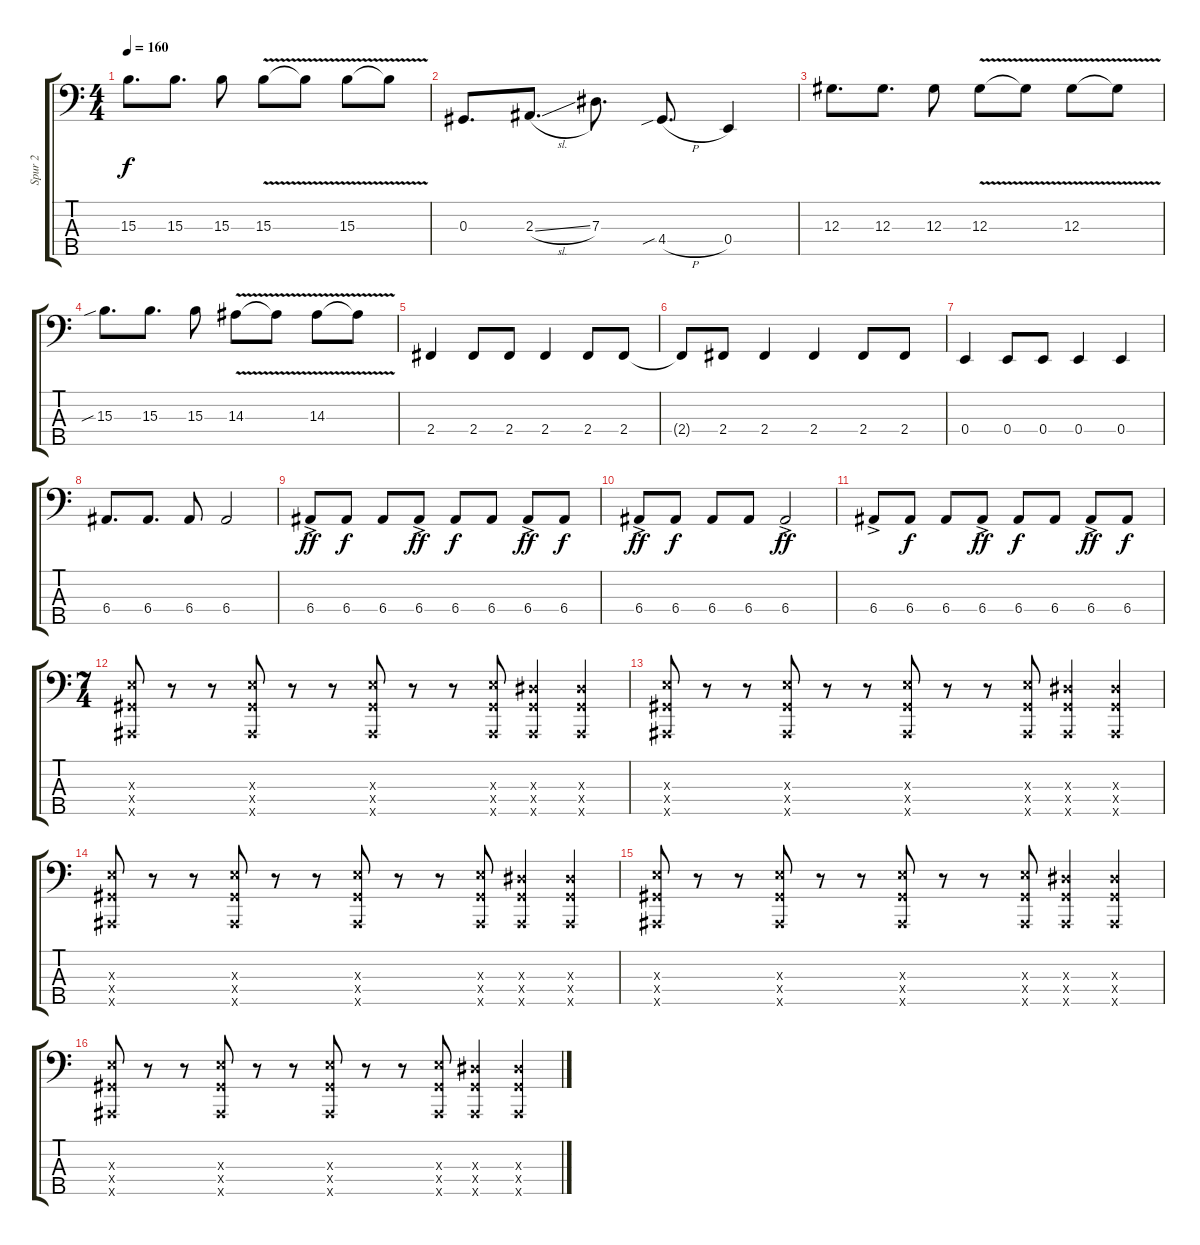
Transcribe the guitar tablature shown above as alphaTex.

\track ("Spur 2" "Spur 2") {instrument electricbassfinger}
\staff {score tabs}
\tuning (Gb2 Db2 Ab1 E1 Bb0) {hide}
\ts (4 4)
\tempo 160
\clef f4
\ks c
15.3.8{d dy f} 15.3.8{d} 15.3.8 15.3{v}.8 15.3{t}.8 15.3{v}.8 15.3{t}.8 |
0.3.8{d} 2.3{sl}.8{d} 7.3.8{d} 4.4{sib h}.8{d} 0.4.4 |
12.3.8{d} 12.3.8{d} 12.3.8 12.3{v}.8 12.3{t}.8 12.3{v}.8 12.3{t}.8 |
15.3{sib}.8{d} 15.3.8{d} 15.3.8 14.3{v}.8 14.3{t}.8 14.3{v}.8 14.3{t}.8 |
2.4.4 2.4.8 2.4.8 2.4.4 2.4.8 2.4.8 |
2.4{t}.8 2.4.8 2.4.4 2.4.4 2.4.8 2.4.8 |
0.4.4 0.4.8 0.4.8 0.4.4 0.4.4 |
6.4.8{d} 6.4.8{d} 6.4.8 6.4.2 |
6.4{ac}.8{dy ff} 6.4.8{dy f} 6.4.8 6.4{ac}.8{dy ff} 6.4.8{dy f} 6.4.8 6.4{ac}.8{dy ff} 6.4.8{dy f} |
6.4{ac}.8{dy ff} 6.4.8{dy f} 6.4.8 6.4.8 6.4{ac}.2{dy ff} |
6.4{ac}.8 6.4.8{dy f} 6.4.8 6.4{ac}.8{dy ff} 6.4.8{dy f} 6.4.8 6.4{ac}.8{dy ff} 6.4.8{dy f} |
\ts (7 4)
(0.3{x} 12.4{x} 0.5{x}).8 r.8 r.8 (0.3{x} 12.4{x} 0.5{x}).8 r.8 r.8 (0.3{x} 12.4{x} 0.5{x}).8 r.8 r.8 (0.3{x} 12.4{x} 0.5{x}).8 (0.3{x} 11.4{x} 0.5{x}).4 (0.3{x} 11.4{x} 0.5{x}).4 |
(0.3{x} 12.4{x} 0.5{x}).8 r.8 r.8 (0.3{x} 12.4{x} 0.5{x}).8 r.8 r.8 (0.3{x} 12.4{x} 0.5{x}).8 r.8 r.8 (0.3{x} 12.4{x} 0.5{x}).8 (0.3{x} 11.4{x} 0.5{x}).4 (0.3{x} 11.4{x} 0.5{x}).4 |
(0.3{x} 12.4{x} 0.5{x}).8 r.8 r.8 (0.3{x} 12.4{x} 0.5{x}).8 r.8 r.8 (0.3{x} 12.4{x} 0.5{x}).8 r.8 r.8 (0.3{x} 12.4{x} 0.5{x}).8 (0.3{x} 11.4{x} 0.5{x}).4 (0.3{x} 11.4{x} 0.5{x}).4 |
(0.3{x} 12.4{x} 0.5{x}).8 r.8 r.8 (0.3{x} 12.4{x} 0.5{x}).8 r.8 r.8 (0.3{x} 12.4{x} 0.5{x}).8 r.8 r.8 (0.3{x} 12.4{x} 0.5{x}).8 (0.3{x} 11.4{x} 0.5{x}).4 (0.3{x} 11.4{x} 0.5{x}).4 |
(0.3{x} 12.4{x} 0.5{x}).8 r.8 r.8 (0.3{x} 12.4{x} 0.5{x}).8 r.8 r.8 (0.3{x} 12.4{x} 0.5{x}).8 r.8 r.8 (0.3{x} 12.4{x} 0.5{x}).8 (0.3{x} 11.4{x} 0.5{x}).4 (0.3{x} 11.4{x} 0.5{x}).4
